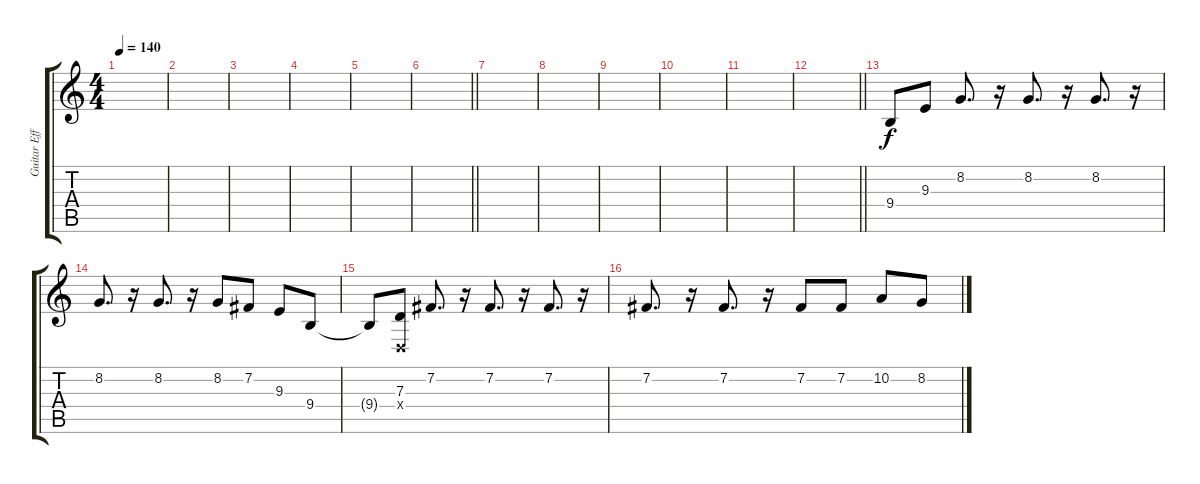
\track ("Guitar Effect and Keys" "Guitar Eff") {instrument pad7halo}
\staff {score tabs}
\tuning (E4 B3 G3 D3 A2 E2) {hide}
\ts (4 4)
\tempo 140
\clef g2
\ks c
|
|
|
|
|
\barLineRight lightlight
|
|
|
|
|
|
\barLineRight lightlight
|
\section ("" "")
9.4.8{dy f volume 8 balance 8 instrument pad7halo} 9.3.8 8.2.8{d} r.16 8.2.8{d} r.16 8.2.8{d} r.16 |
8.2.8{d} r.16 8.2.8{d} r.16 8.2.8 7.2.8 9.3.8 9.4.8 |
9.4{t}.8 (7.3 0.4{x}).8 7.2.8{d} r.16 7.2.8{d} r.16 7.2.8{d} r.16 |
7.2.8{d} r.16 7.2.8{d} r.16 7.2.8 7.2.8 10.2.8 8.2.8
